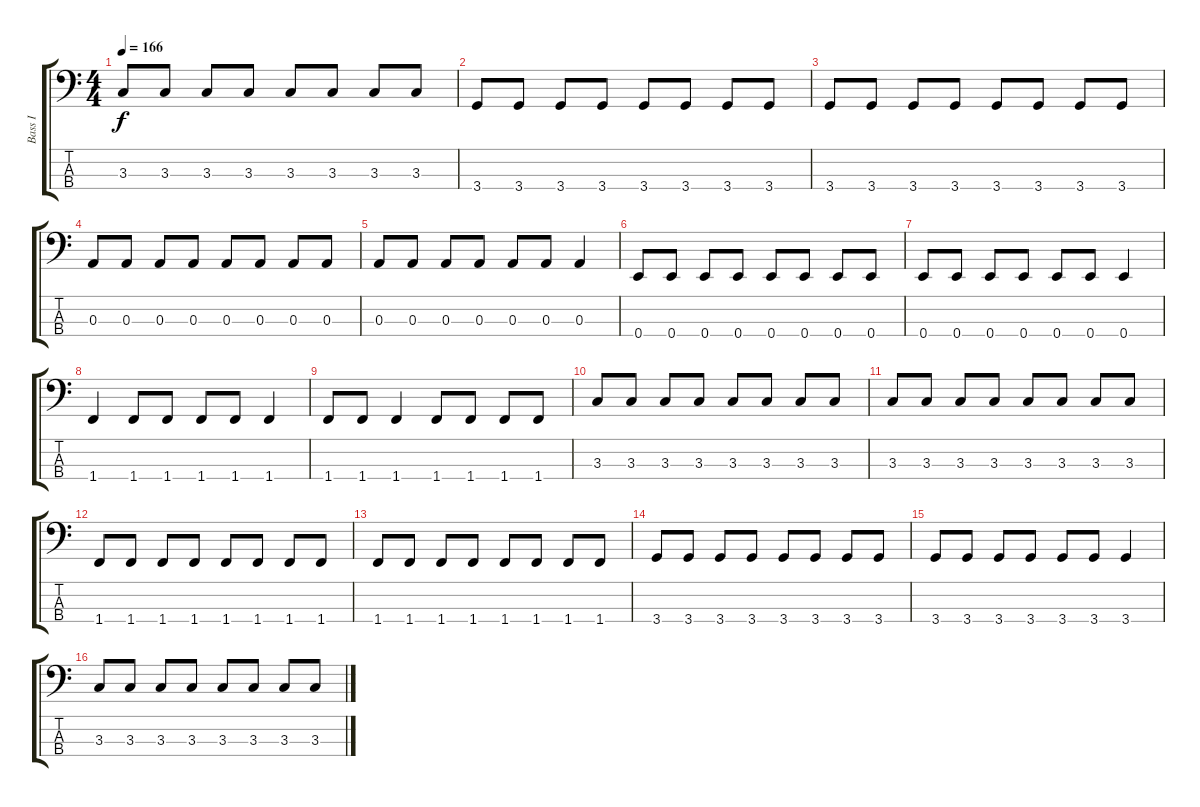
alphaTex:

\track ("Bass I" "Bass I") {instrument electricbassfinger}
\staff {score tabs}
\tuning (G2 D2 A1 E1) {hide}
\ts (4 4)
\tempo 166
\clef f4
\ks c
3.3.8{dy f} 3.3.8 3.3.8 3.3.8 3.3.8 3.3.8 3.3.8 3.3.8 |
3.4.8 3.4.8 3.4.8 3.4.8 3.4.8 3.4.8 3.4.8 3.4.8 |
3.4.8 3.4.8 3.4.8 3.4.8 3.4.8 3.4.8 3.4.8 3.4.8 |
0.3.8 0.3.8 0.3.8 0.3.8 0.3.8 0.3.8 0.3.8 0.3.8 |
0.3.8 0.3.8 0.3.8 0.3.8 0.3.8 0.3.8 0.3.4 |
0.4.8 0.4.8 0.4.8 0.4.8 0.4.8 0.4.8 0.4.8 0.4.8 |
0.4.8 0.4.8 0.4.8 0.4.8 0.4.8 0.4.8 0.4.4 |
1.4.4 1.4.8 1.4.8 1.4.8 1.4.8 1.4.4 |
1.4.8 1.4.8 1.4.4 1.4.8 1.4.8 1.4.8 1.4.8 |
3.3.8 3.3.8 3.3.8 3.3.8 3.3.8 3.3.8 3.3.8 3.3.8 |
3.3.8 3.3.8 3.3.8 3.3.8 3.3.8 3.3.8 3.3.8 3.3.8 |
1.4.8 1.4.8 1.4.8 1.4.8 1.4.8 1.4.8 1.4.8 1.4.8 |
1.4.8 1.4.8 1.4.8 1.4.8 1.4.8 1.4.8 1.4.8 1.4.8 |
3.4.8 3.4.8 3.4.8 3.4.8 3.4.8 3.4.8 3.4.8 3.4.8 |
3.4.8 3.4.8 3.4.8 3.4.8 3.4.8 3.4.8 3.4.4 |
3.3.8 3.3.8 3.3.8 3.3.8 3.3.8 3.3.8 3.3.8 3.3.8
